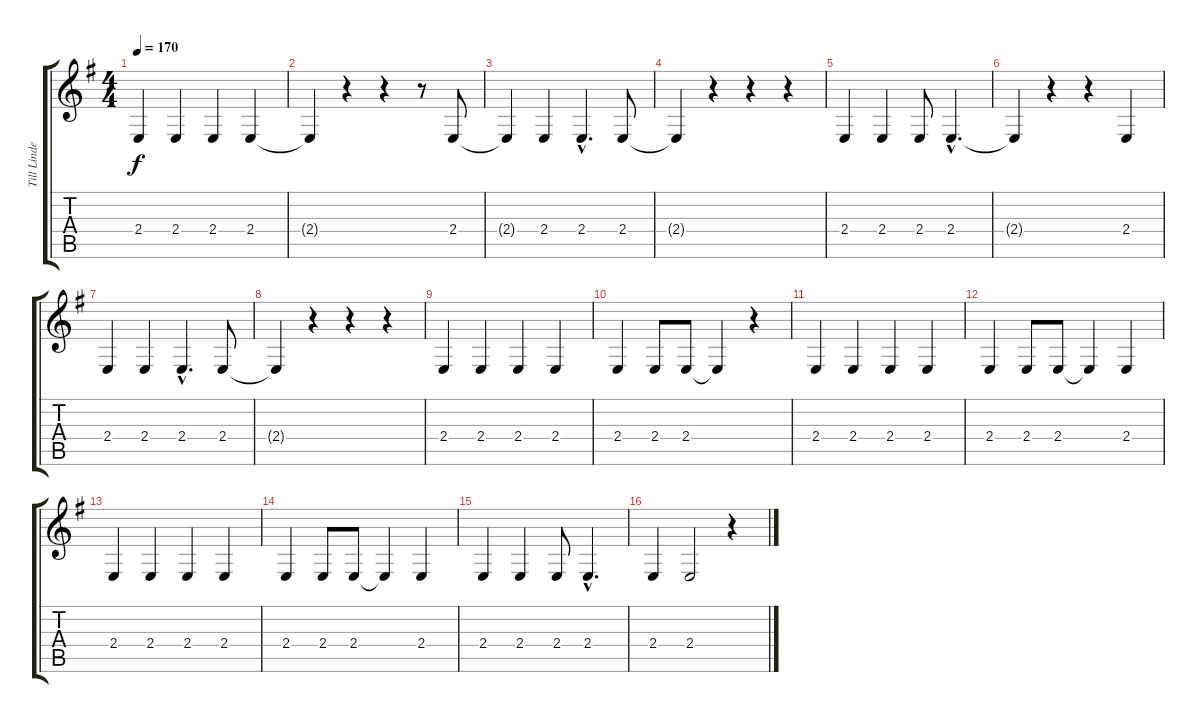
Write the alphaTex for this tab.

\track ("Till Lindemann - Lyrics" "Till Linde") {instrument oboe}
\staff {score tabs}
\tuning (E4 B3 G3 D3 A2 E2) {hide}
\ts (4 4)
\tempo 170
\clef g2
\ks g
2.4.4{dy f} 2.4.4 2.4.4 2.4.4 |
2.4{t}.4 r.4 r.4 r.8 2.4.8 |
2.4{t}.4 2.4.4 2.4{hac}.4{d} 2.4.8 |
2.4{t}.4 r.4 r.4 r.4 |
2.4.4 2.4.4 2.4.8 2.4{hac}.4{d} |
2.4{t}.4 r.4 r.4 2.4.4 |
2.4.4 2.4.4 2.4{hac}.4{d} 2.4.8 |
2.4{t}.4 r.4 r.4 r.4 |
2.4.4 2.4.4 2.4.4 2.4.4 |
2.4.4 2.4.8 2.4.8 2.4{t}.4 r.4 |
2.4.4 2.4.4 2.4.4 2.4.4 |
2.4.4 2.4.8 2.4.8 2.4{t}.4 2.4.4 |
2.4.4 2.4.4 2.4.4 2.4.4 |
2.4.4 2.4.8 2.4.8 2.4{t}.4 2.4.4 |
2.4.4 2.4.4 2.4.8 2.4{hac}.4{d} |
2.4.4 2.4.2 r.4
